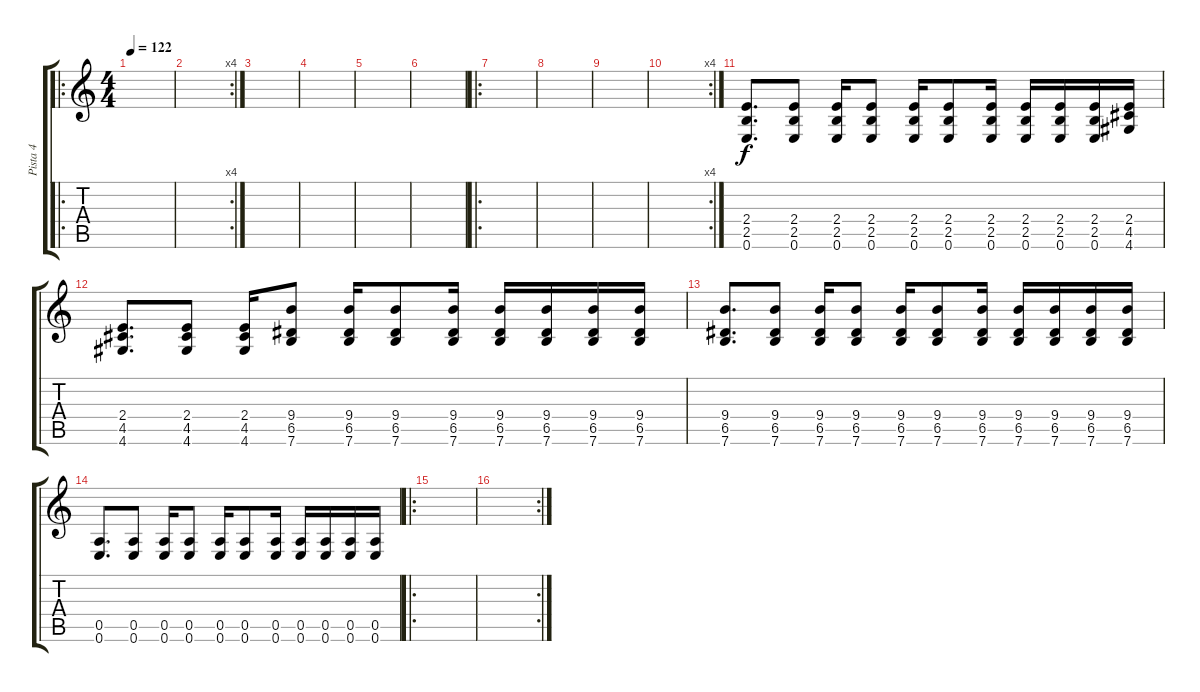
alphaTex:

\track ("Pista 4" "Pista 4") {instrument distortionguitar}
\staff {score tabs}
\tuning (E4 B3 G3 D3 A2 E2) {hide}
\ro
\ts (4 4)
\tempo 122
\clef g2
\ks c
|
\rc 4
|
|
|
|
|
\ro
|
|
|
\rc 4
|
(2.4 2.5 0.6).8{d} (2.4 2.5 0.6).8 (2.4 2.5 0.6).16 (2.4 2.5 0.6).8 (2.4 2.5 0.6).16 (2.4 2.5 0.6).8 (2.4 2.5 0.6).16 (2.4 2.5 0.6).16 (2.4 2.5 0.6).16 (2.4 2.5 0.6).16 (2.4 4.5 4.6).16 |
(2.4 4.5 4.6).8{d} (2.4 4.5 4.6).8 (2.4 4.5 4.6).16 (9.4 6.5 7.6).8 (9.4 6.5 7.6).16 (9.4 6.5 7.6).8 (9.4 6.5 7.6).16 (9.4 6.5 7.6).16 (9.4 6.5 7.6).16 (9.4 6.5 7.6).16 (9.4 6.5 7.6).16 |
(9.4 6.5 7.6).8{d} (9.4 6.5 7.6).8 (9.4 6.5 7.6).16 (9.4 6.5 7.6).8 (9.4 6.5 7.6).16 (9.4 6.5 7.6).8 (9.4 6.5 7.6).16 (9.4 6.5 7.6).16 (9.4 6.5 7.6).16 (9.4 6.5 7.6).16 (9.4 6.5 7.6).16 |
(0.5 0.6).8{d} (0.5 0.6).8 (0.5 0.6).16 (0.5 0.6).8 (0.5 0.6).16 (0.5 0.6).8 (0.5 0.6).16 (0.5 0.6).16 (0.5 0.6).16 (0.5 0.6).16 (0.5 0.6).16 |
\ro
|
\rc 2
